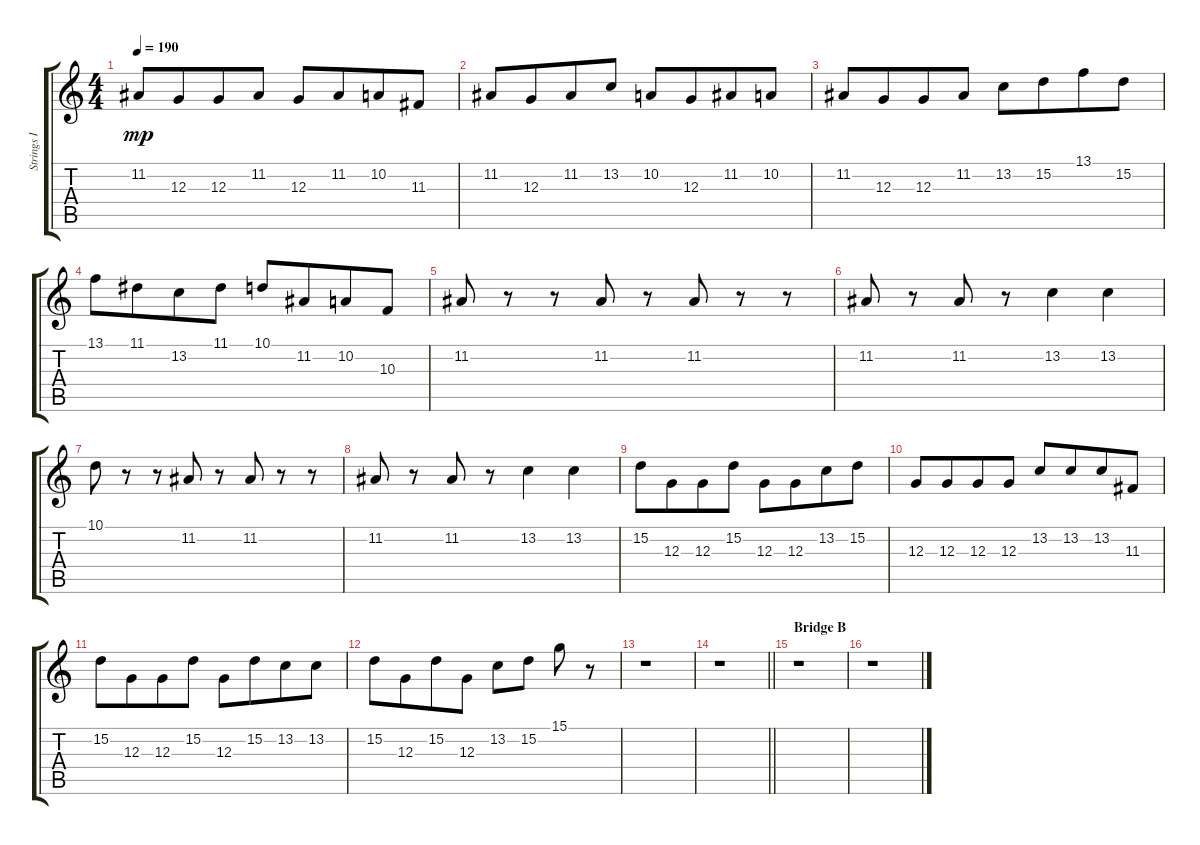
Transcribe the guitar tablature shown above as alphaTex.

\track ("Strings I" "Strings I") {instrument stringensemble1}
\staff {score tabs}
\tuning (E4 B3 G3 D3 A2 E2) {hide}
\ts (4 4)
\tempo 190
\clef g2
\ks c
11.2.8{dy mp} 12.3.8{beam merge} 12.3.8 11.2.8{beam split} 12.3.8 11.2.8{beam merge} 10.2.8 11.3.8 |
11.2.8 12.3.8{beam merge} 11.2.8 13.2.8{beam split} 10.2.8 12.3.8{beam merge} 11.2.8 10.2.8 |
11.2.8 12.3.8{beam merge} 12.3.8 11.2.8{beam split} 13.2.8 15.2.8{beam merge} 13.1.8 15.2.8 |
13.1.8 11.1.8{beam merge} 13.2.8 11.1.8{beam split} 10.1.8 11.2.8{beam merge} 10.2.8 10.3.8 |
11.2.8 r.8 r.8 11.2.8 r.8 11.2.8 r.8 r.8 |
11.2.8 r.8 11.2.8 r.8 13.2.4 13.2.4 |
10.1.8 r.8 r.8 11.2.8 r.8 11.2.8 r.8 r.8 |
11.2.8 r.8 11.2.8 r.8 13.2.4 13.2.4 |
15.2.8 12.3.8{beam merge} 12.3.8 15.2.8 12.3.8 12.3.8{beam merge} 13.2.8 15.2.8 |
12.3.8 12.3.8{beam merge} 12.3.8 12.3.8 13.2.8 13.2.8{beam merge} 13.2.8 11.3.8 |
15.2.8 12.3.8{beam merge} 12.3.8 15.2.8 12.3.8 15.2.8{beam merge} 13.2.8 13.2.8 |
15.2.8 12.3.8{beam merge} 15.2.8 12.3.8 13.2.8 15.2.8 15.1.8 r.8 |
r.1 |
\barLineRight lightlight
r.1 |
\section ("" "Bridge B")
r.1 |
r.1
